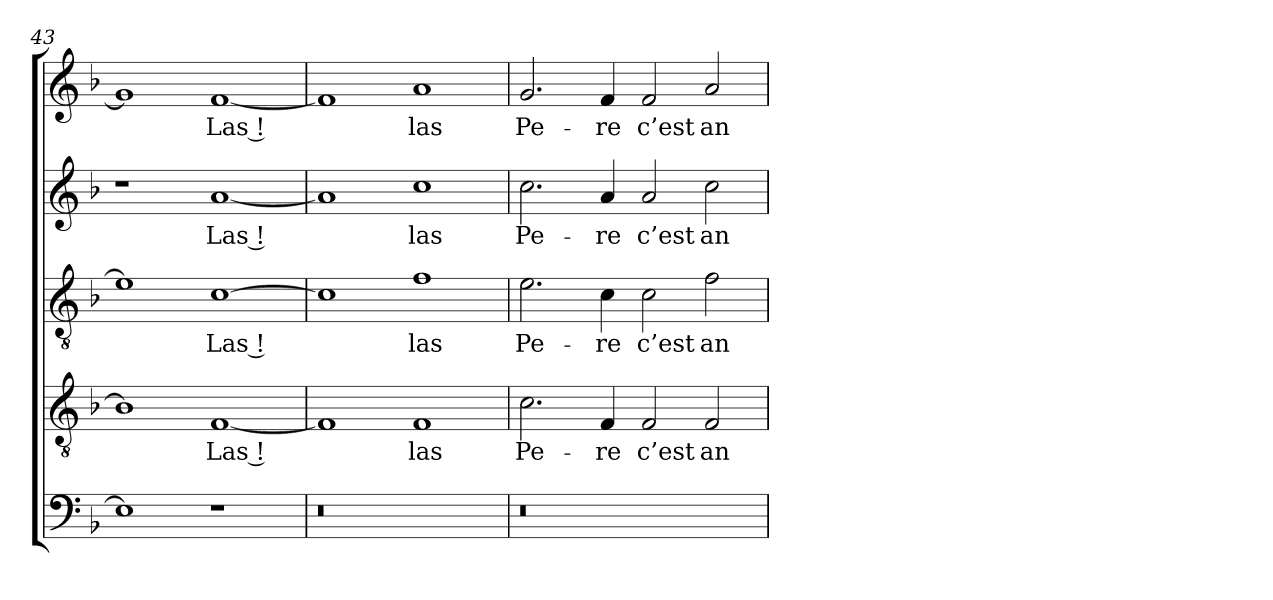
**kern	**kern	**text	**kern	**text	**kern	**text	**kern	**text
*part5	*part4	*part4	*part3	*part3	*part2	*part2	*part1	*part1
*staff5	*staff4	*staff4	*staff3	*staff3	*staff2	*staff2	*staff1	*staff1
!!LO:LB:g=z
*clefF4	*clefGv2	*	*clefGv2	*	*clefG2	*	*clefG2	*
*k[b-]	*k[b-]	*	*k[b-]	*	*k[b-]	*	*k[b-]	*
=43	=43	=43	=43	=43	=43	=43	=43	=43
1E-]	1B-]	.	1e-]	.	1r	.	1g]	.
1r	[1F	Las !	[1c	Las !	[1a	Las !	[1f	Las !
=44	=44	=44	=44	=44	=44	=44	=44	=44
0r	1F]	.	1c]	.	1a]	.	1f]	.
.	1F	las	1f	las	1cc	las	1a	las
=45	=45	=45	=45	=45	=45	=45	=45	=45
0r	2.c	Pe-	2.e	Pe-	2.cc	Pe-	2.g	Pe-
.	4F	-re	4c	-re	4a	-re	4f	-re
.	2F	c’est	2c	c’est	2a	c’est	2f	c’est
.	2F	an	2f	an	2cc	an	2a	an
=	=	=	=	=	=	=	=	=
*-	*-	*-	*-	*-	*-	*-	*-	*-
